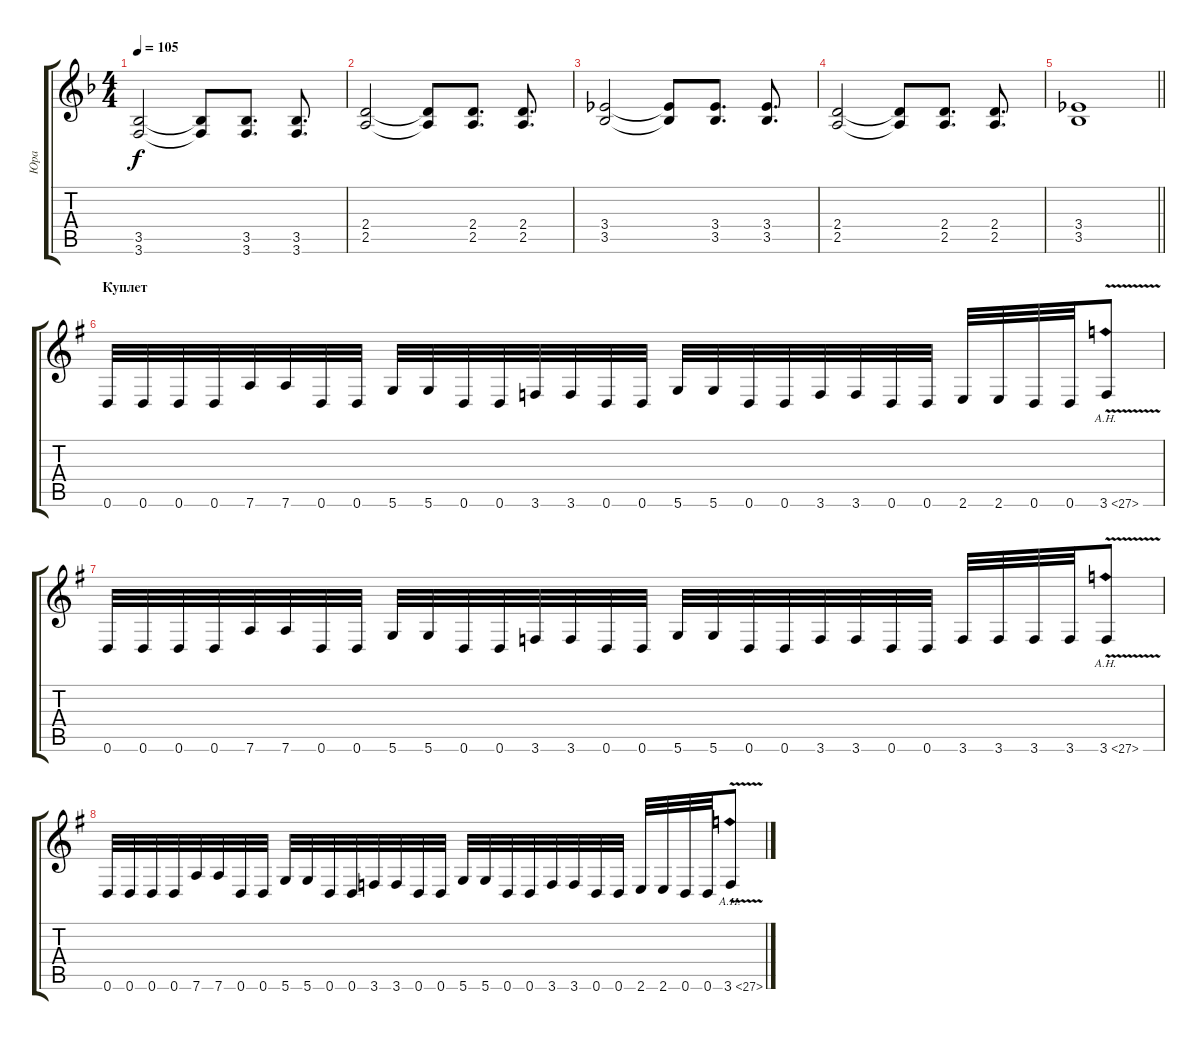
\track ("Юра" "Юра") {instrument overdrivenguitar}
\staff {score tabs}
\tuning (D4 A3 F3 C3 G2 D2) {hide}
\ts (4 4)
\tempo 105
\clef g2
\ks dminor
(3.5 3.6).2{dy f} (3.5{t} 3.6{t}).8 (3.5 3.6).8{d} (3.5 3.6).8{d} |
(2.4 2.5).2 (2.4{t} 2.5{t}).8 (2.4 2.5).8{d} (2.4 2.5).8{d} |
(3.4 3.5).2 (3.4{t} 3.5{t}).8 (3.4 3.5).8{d} (3.4 3.5).8{d} |
(2.4 2.5).2 (2.4{t} 2.5{t}).8 (2.4 2.5).8{d} (2.4 2.5).8{d} |
\barLineRight lightlight
(3.4 3.5).1 |
\section ("" "Куплет")
\ks g
0.6.32 0.6.32 0.6.32 0.6.32 7.6.32 7.6.32 0.6.32 0.6.32 5.6.32 5.6.32 0.6.32 0.6.32 3.6.32 3.6.32 0.6.32 0.6.32 5.6.32 5.6.32 0.6.32 0.6.32 3.6.32 3.6.32 0.6.32 0.6.32 2.6.32 2.6.32 0.6.32 0.6.32 3.6{ah 24 v}.8 |
0.6.32 0.6.32 0.6.32 0.6.32 7.6.32 7.6.32 0.6.32 0.6.32 5.6.32 5.6.32 0.6.32 0.6.32 3.6.32 3.6.32 0.6.32 0.6.32 5.6.32 5.6.32 0.6.32 0.6.32 3.6.32 3.6.32 0.6.32 0.6.32 3.6.32 3.6.32 3.6.32 3.6.32 3.6{ah 24 v}.8 |
0.6.32 0.6.32 0.6.32 0.6.32 7.6.32 7.6.32 0.6.32 0.6.32 5.6.32 5.6.32 0.6.32 0.6.32 3.6.32 3.6.32 0.6.32 0.6.32 5.6.32 5.6.32 0.6.32 0.6.32 3.6.32 3.6.32 0.6.32 0.6.32 2.6.32 2.6.32 0.6.32 0.6.32 3.6{ah 24 v}.8
